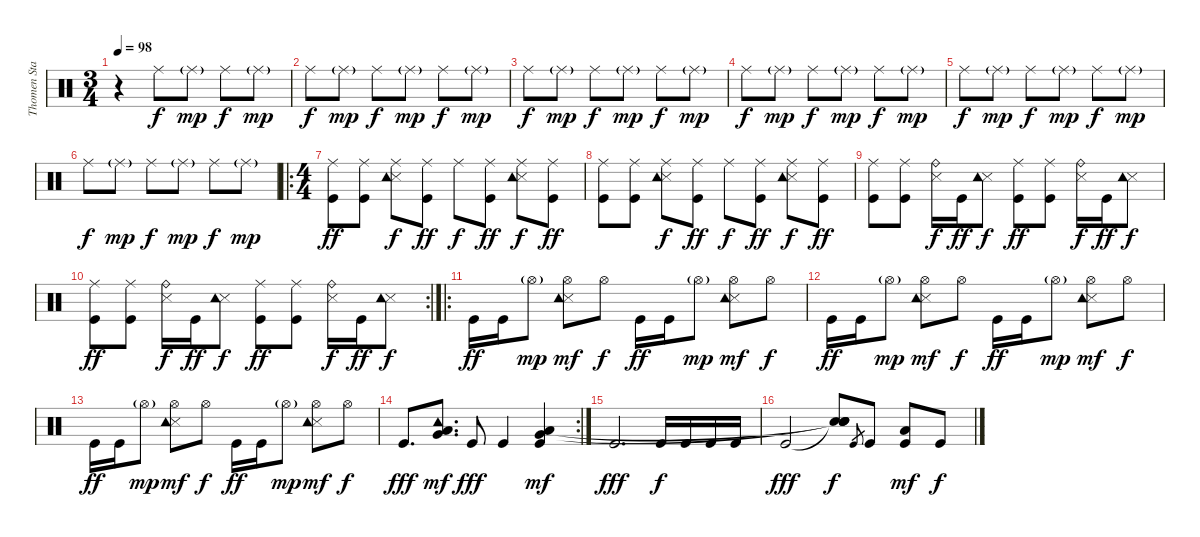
\track ("Thomen Stauch" "Thomen Sta") {instrument percussion}
\staff {score}
\articulation defaults
\ts (3 4)
\tempo 98
\clef neutral
\ks c
r.4{dy f} "Ride (middle)".8 "Ride (middle)"{g}.8{dy mp} "Ride (middle)".8{dy f} "Ride (middle)"{g}.8{dy mp} |
"Ride (middle)".8{dy f} "Ride (middle)"{g}.8{dy mp} "Ride (middle)".8{dy f} "Ride (middle)"{g}.8{dy mp} "Ride (middle)".8{dy f} "Ride (middle)"{g}.8{dy mp} |
"Ride (middle)".8{dy f} "Ride (middle)"{g}.8{dy mp} "Ride (middle)".8{dy f} "Ride (middle)"{g}.8{dy mp} "Ride (middle)".8{dy f} "Ride (middle)"{g}.8{dy mp} |
"Ride (middle)".8{dy f} "Ride (middle)"{g}.8{dy mp} "Ride (middle)".8{dy f} "Ride (middle)"{g}.8{dy mp} "Ride (middle)".8{dy f} "Ride (middle)"{g}.8{dy mp} |
"Ride (middle)".8{dy f} "Ride (middle)"{g}.8{dy mp} "Ride (middle)".8{dy f} "Ride (middle)"{g}.8{dy mp} "Ride (middle)".8{dy f} "Ride (middle)"{g}.8{dy mp} |
"Ride (middle)".8{dy f} "Ride (middle)"{g}.8{dy mp} "Ride (middle)".8{dy f} "Ride (middle)"{g}.8{dy mp} "Ride (middle)".8{dy f} "Ride (middle)"{g}.8{dy mp} |
\ro
\ts (4 4)
("Kick (hit)" "Ride (middle)").8{dy ff} ("Kick (hit)" "Ride (middle)").8 ("Snare (side stick) 3" "Tambourine (hit)" "Ride (middle)").8{dy f} ("Kick (hit)" "Ride (middle)").8{dy ff} "Ride (middle)".8{dy f} ("Kick (hit)" "Ride (middle)").8{dy ff} ("Snare (side stick) 3" "Tambourine (hit)" "Ride (middle)").8{dy f} ("Kick (hit)" "Ride (middle)").8{dy ff} |
("Kick (hit)" "Ride (middle)").8 ("Kick (hit)" "Ride (middle)").8 ("Snare (side stick) 3" "Tambourine (hit)" "Ride (middle)").8{dy f} ("Kick (hit)" "Ride (middle)").8{dy ff} "Ride (middle)".8{dy f} ("Kick (hit)" "Ride (middle)").8{dy ff} ("Snare (side stick) 3" "Tambourine (hit)" "Ride (middle)").8{dy f} ("Kick (hit)" "Ride (middle)").8{dy ff} |
("Kick (hit)" "Ride (middle)").8 ("Kick (hit)" "Ride (middle)").8 ("Snare (side stick) 3" "Ride (bell)").16{dy f} "Kick (hit)".16{dy ff} ("Snare (side stick) 3" "Tambourine (hit)").8{dy f} ("Kick (hit)" "Ride (middle)").8{dy ff} ("Kick (hit)" "Ride (middle)").8 ("Snare (side stick) 3" "Ride (bell)").16{dy f} "Kick (hit)".16{dy ff} ("Snare (side stick) 3" "Tambourine (hit)").8{dy f} |
\rc 2
("Kick (hit)" "Ride (middle)").8{dy ff} ("Kick (hit)" "Ride (middle)").8 ("Snare (side stick) 3" "Ride (bell)").16{dy f} "Kick (hit)".16{dy ff} ("Snare (side stick) 3" "Tambourine (hit)").8{dy f} ("Kick (hit)" "Ride (middle)").8{dy ff} ("Kick (hit)" "Ride (middle)").8 ("Snare (side stick) 3" "Ride (bell)").16{dy f} "Kick (hit)".16{dy ff} ("Snare (side stick) 3" "Tambourine (hit)").8{dy f} |
\ro "Kick (hit)".16{dy ff} "Kick (hit)".16 "Hi-Hat (open)"{g}.8{dy mp}
("Snare (side stick) 3" "Tambourine (hit)" "Hi-Hat (open)").8{dy mf} "Hi-Hat (open)".8{dy f} "Kick (hit)".16{dy ff} "Kick (hit)".16 "Hi-Hat (open)"{g}.8{dy mp} ("Snare (side stick) 3" "Tambourine (hit)" "Hi-Hat (open)").8{dy mf} "Hi-Hat (open)".8{dy f} |
"Kick (hit)".16{dy ff} "Kick (hit)".16 "Hi-Hat (open)"{g}.8{dy mp} ("Snare (side stick) 3" "Tambourine (hit)" "Hi-Hat (open)").8{dy mf} "Hi-Hat (open)".8{dy f} "Kick (hit)".16{dy ff} "Kick (hit)".16 "Hi-Hat (open)"{g}.8{dy mp} ("Snare (side stick) 3" "Tambourine (hit)" "Hi-Hat (open)").8{dy mf} "Hi-Hat (open)".8{dy f} |
"Kick (hit)".16{dy ff} "Kick (hit)".16 "Hi-Hat (open)"{g}.8{dy mp} ("Snare (side stick) 3" "Tambourine (hit)" "Hi-Hat (open)").8{dy mf} "Hi-Hat (open)".8{dy f} "Kick (hit)".16{dy ff} "Kick (hit)".16 "Hi-Hat (open)"{g}.8{dy mp} ("Snare (side stick) 3" "Tambourine (hit)" "Hi-Hat (open)").8{dy mf} "Hi-Hat (open)".8{dy f} |
\rc 2 "Kick (hit)".8{d dy fff}
("Very Low Tom (hit)" "Low Tom (hit)" "Tambourine (hit)").8{d dy mf} "Kick (hit)".8{dy fff} "Kick (hit)".4 ("Kick (hit)" "Very Low Tom (hit)" "Low Tom (hit)").4{dy mf} |
"Kick (hit)".2{d dy fff} "Kick (hit)".16{dy f} "Kick (hit)".16 "Kick (hit)".16 "Kick (hit)".16 |
"Kick (hit)".2{dy fff} ("Snare (hit)"{t} "Snare (hit)"{t} "Snare (hit)"{t} "Snare (hit)").8{dy f} "Kick (hit)".8{gr} "Kick (hit)".8 ("Kick (hit)" "Low Tom (hit)").8{dy mf} "Kick (hit)".8{dy f}
